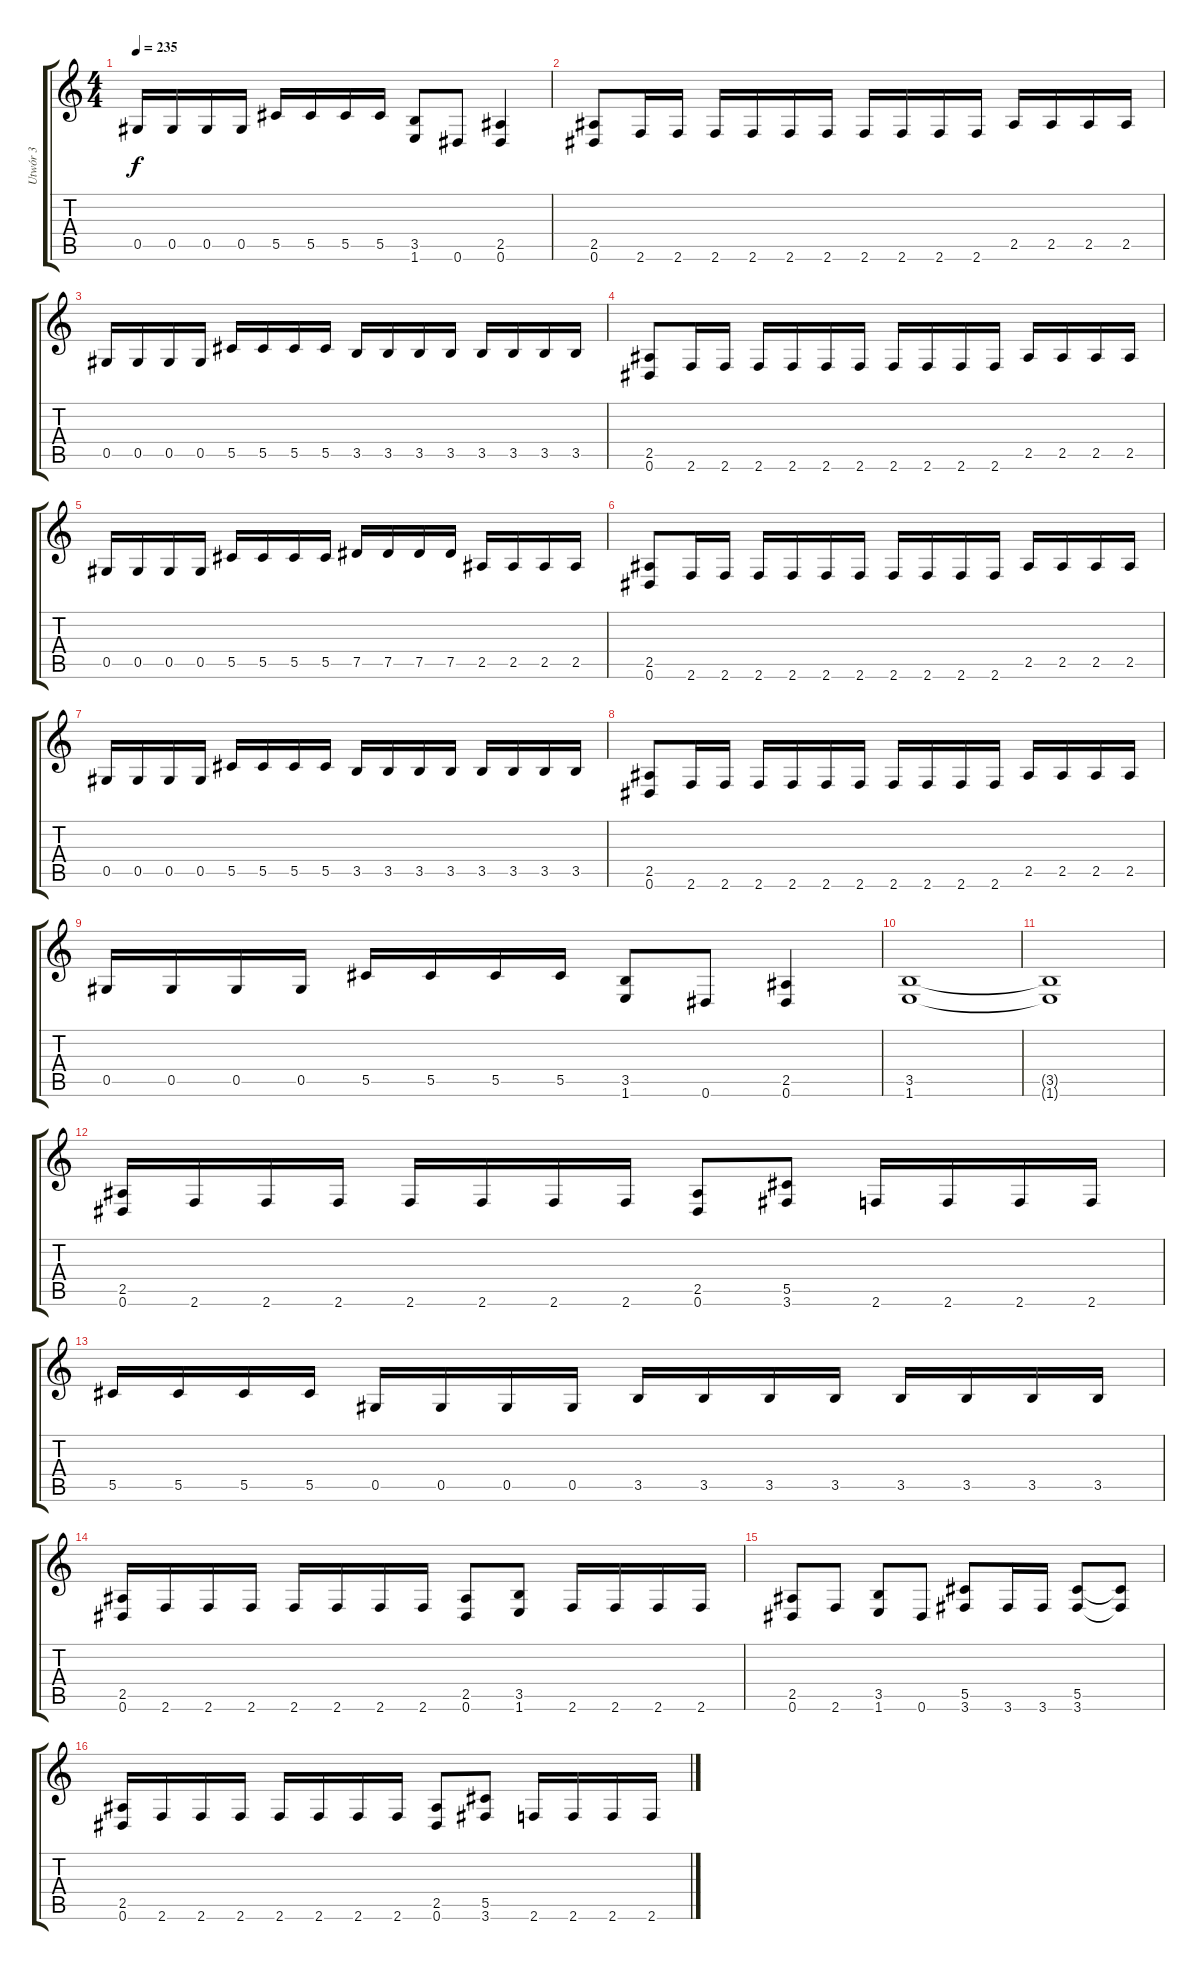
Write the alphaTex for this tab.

\track ("Utwór 3" "Utwór 3") {instrument overdrivenguitar}
\staff {score tabs}
\tuning (Eb4 Bb3 Gb3 Db3 Ab2 Eb2) {hide}
\ts (4 4)
\tempo 235
\clef g2
\ks c
0.5.16{dy f} 0.5.16 0.5.16 0.5.16 5.5.16 5.5.16 5.5.16 5.5.16 (3.5 1.6).8 0.6.8 (2.5 0.6).4 |
(2.5 0.6).8 2.6.16 2.6.16 2.6.16 2.6.16 2.6.16 2.6.16 2.6.16 2.6.16 2.6.16 2.6.16 2.5.16 2.5.16 2.5.16 2.5.16 |
0.5.16 0.5.16 0.5.16 0.5.16 5.5.16 5.5.16 5.5.16 5.5.16 3.5.16 3.5.16 3.5.16 3.5.16 3.5.16 3.5.16 3.5.16 3.5.16 |
(2.5 0.6).8 2.6.16 2.6.16 2.6.16 2.6.16 2.6.16 2.6.16 2.6.16 2.6.16 2.6.16 2.6.16 2.5.16 2.5.16 2.5.16 2.5.16 |
0.5.16 0.5.16 0.5.16 0.5.16 5.5.16 5.5.16 5.5.16 5.5.16 7.5.16 7.5.16 7.5.16 7.5.16 2.5.16 2.5.16 2.5.16 2.5.16 |
(2.5 0.6).8 2.6.16 2.6.16 2.6.16 2.6.16 2.6.16 2.6.16 2.6.16 2.6.16 2.6.16 2.6.16 2.5.16 2.5.16 2.5.16 2.5.16 |
0.5.16 0.5.16 0.5.16 0.5.16 5.5.16 5.5.16 5.5.16 5.5.16 3.5.16 3.5.16 3.5.16 3.5.16 3.5.16 3.5.16 3.5.16 3.5.16 |
(2.5 0.6).8 2.6.16 2.6.16 2.6.16 2.6.16 2.6.16 2.6.16 2.6.16 2.6.16 2.6.16 2.6.16 2.5.16 2.5.16 2.5.16 2.5.16 |
0.5.16 0.5.16 0.5.16 0.5.16 5.5.16 5.5.16 5.5.16 5.5.16 (3.5 1.6).8 0.6.8 (2.5 0.6).4 |
(3.5 1.6).1 |
(3.5{t} 1.6{t}).1 |
(2.5 0.6).16 2.6.16 2.6.16 2.6.16 2.6.16 2.6.16 2.6.16 2.6.16 (2.5 0.6).8 (5.5 3.6).8 2.6.16 2.6.16 2.6.16 2.6.16 |
5.5.16 5.5.16 5.5.16 5.5.16 0.5.16 0.5.16 0.5.16 0.5.16 3.5.16 3.5.16 3.5.16 3.5.16 3.5.16 3.5.16 3.5.16 3.5.16 |
(2.5 0.6).16 2.6.16 2.6.16 2.6.16 2.6.16 2.6.16 2.6.16 2.6.16 (2.5 0.6).8 (3.5 1.6).8 2.6.16 2.6.16 2.6.16 2.6.16 |
(2.5 0.6).8 2.6.8 (3.5 1.6).8 0.6.8 (5.5 3.6).8 3.6.16 3.6.16 (5.5 3.6).8 (5.5{t} 3.6{t}).8 |
(2.5 0.6).16 2.6.16 2.6.16 2.6.16 2.6.16 2.6.16 2.6.16 2.6.16 (2.5 0.6).8 (5.5 3.6).8 2.6.16 2.6.16 2.6.16 2.6.16
